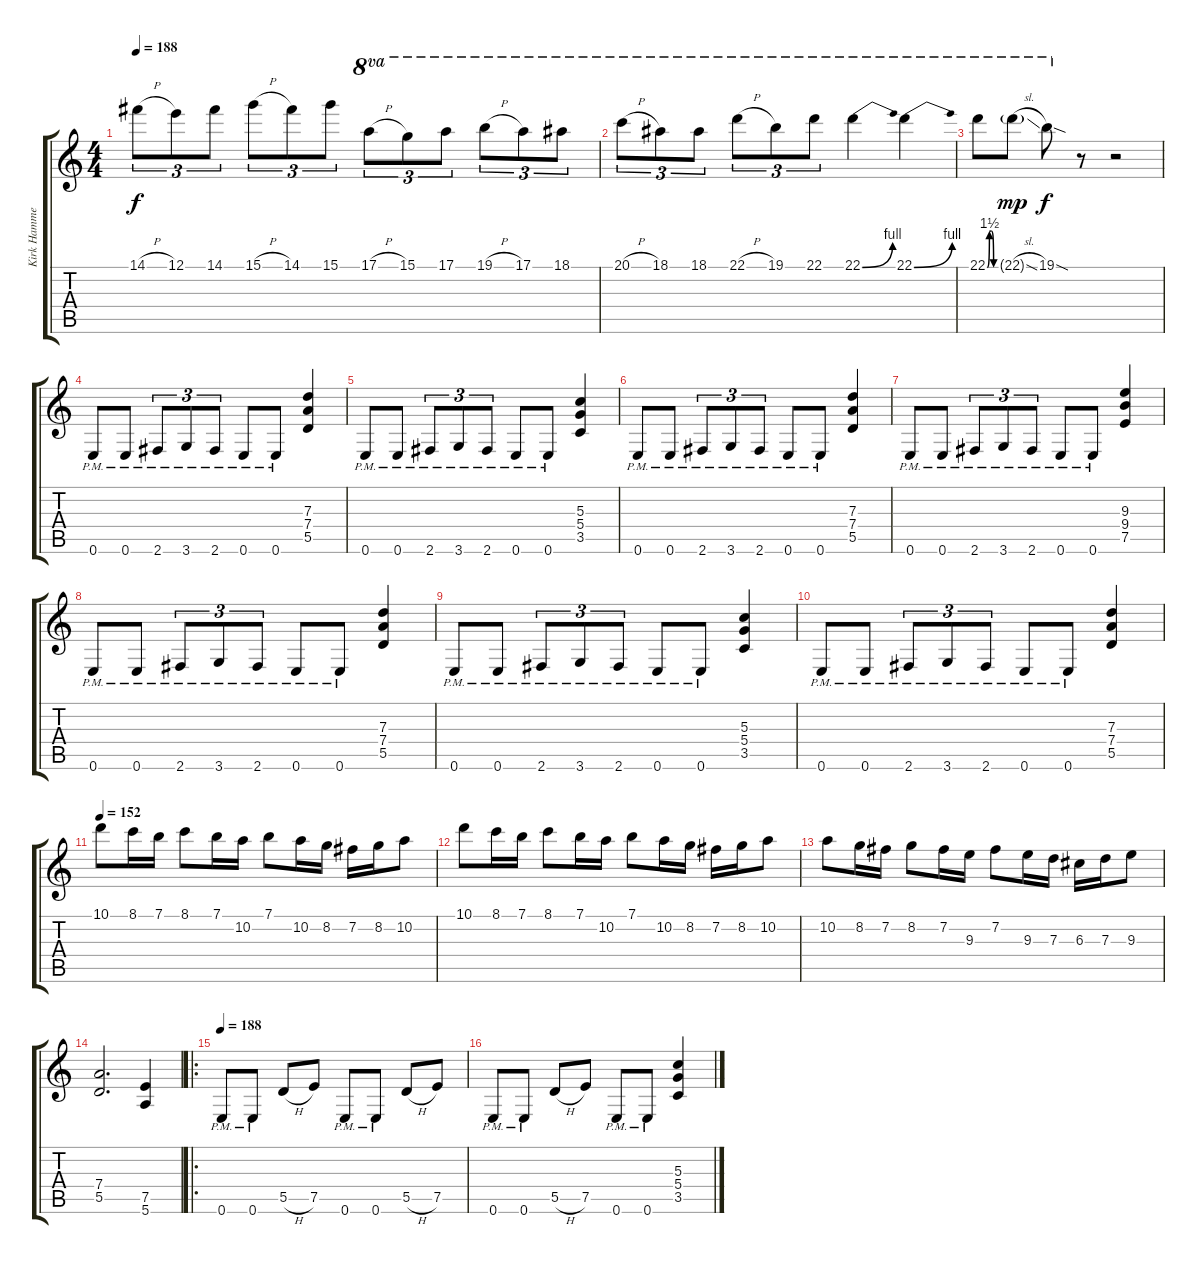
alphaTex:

\track ("Kirk Hammett" "Kirk Hamme") {instrument distortionguitar}
\staff {score tabs}
\tuning (E4 B3 G3 D3 A2 E2) {hide}
\ts (4 4)
\tempo 188
\clef g2
\ks c
14.1{h}.8{tu (3 2) dy f} 12.1.8{tu (3 2)} 14.1.8{tu (3 2)} 15.1{h}.8{tu (3 2)} 14.1.8{tu (3 2)} 15.1.8{tu (3 2)} 17.1{h}.8{tu (3 2) ot 8va} 15.1.8{tu (3 2) ot 8va} 17.1.8{tu (3 2) ot 8va} 19.1{h}.8{tu (3 2) ot 8va} 17.1.8{tu (3 2) ot 8va} 18.1.8{tu (3 2) ot 8va} |
20.1{h}.8{tu (3 2) ot 8va} 18.1.8{tu (3 2) ot 8va} 18.1.8{tu (3 2) ot 8va} 22.1{h}.8{tu (3 2) ot 8va} 19.1.8{tu (3 2) ot 8va} 22.1.8{tu (3 2) ot 8va} 22.1{be (bend 0 0 60 4)}.4{ot 8va} 22.1{be (bend 0 0 60 4)}.4{ot 8va} |
22.1{be (custom 0 0 15 6 30 6 45 0 60 0)}.8{ot 8va} 22.1{sl g}.8{ot 8va dy mp} 19.1{sod}.8{ot 8va dy f} r.8 r.2 |
0.6{pm}.8 0.6{pm}.8 2.6{pm}.8{tu (3 2)} 3.6{pm}.8{tu (3 2)} 2.6{pm}.8{tu (3 2)} 0.6{pm}.8 0.6{pm}.8 (7.3 7.4 5.5).4 |
0.6{pm}.8 0.6{pm}.8 2.6{pm}.8{tu (3 2)} 3.6{pm}.8{tu (3 2)} 2.6{pm}.8{tu (3 2)} 0.6{pm}.8 0.6{pm}.8 (5.3 5.4 3.5).4 |
0.6{pm}.8 0.6{pm}.8 2.6{pm}.8{tu (3 2)} 3.6{pm}.8{tu (3 2)} 2.6{pm}.8{tu (3 2)} 0.6{pm}.8 0.6{pm}.8 (7.3 7.4 5.5).4 |
0.6{pm}.8 0.6{pm}.8 2.6{pm}.8{tu (3 2)} 3.6{pm}.8{tu (3 2)} 2.6{pm}.8{tu (3 2)} 0.6{pm}.8 0.6{pm}.8 (9.3 9.4 7.5).4 |
0.6{pm}.8 0.6{pm}.8 2.6{pm}.8{tu (3 2)} 3.6{pm}.8{tu (3 2)} 2.6{pm}.8{tu (3 2)} 0.6{pm}.8 0.6{pm}.8 (7.3 7.4 5.5).4 |
0.6{pm}.8 0.6{pm}.8 2.6{pm}.8{tu (3 2)} 3.6{pm}.8{tu (3 2)} 2.6{pm}.8{tu (3 2)} 0.6{pm}.8 0.6{pm}.8 (5.3 5.4 3.5).4 |
0.6{pm}.8 0.6{pm}.8 2.6{pm}.8{tu (3 2)} 3.6{pm}.8{tu (3 2)} 2.6{pm}.8{tu (3 2)} 0.6{pm}.8 0.6{pm}.8 (7.3 7.4 5.5).4 |
\tempo 152
10.1.8 8.1.16 7.1.16 8.1.8 7.1.16 10.2.16 7.1.8 10.2.16 8.2.16 7.2.16 8.2.16 10.2.8 |
10.1.8 8.1.16 7.1.16 8.1.8 7.1.16 10.2.16 7.1.8 10.2.16 8.2.16 7.2.16 8.2.16 10.2.8 |
10.2.8 8.2.16 7.2.16 8.2.8 7.2.16 9.3.16 7.2.8 9.3.16 7.3.16 6.3.16 7.3.16 9.3.8 |
(7.4 5.5).2{d} (7.5 5.6).4 |
\ro
\tempo 188
0.6{pm}.8 0.6{pm}.8 5.5{h}.8 7.5.8 0.6{pm}.8 0.6{pm}.8 5.5{h}.8 7.5.8 |
0.6{pm}.8 0.6{pm}.8 5.5{h}.8 7.5.8 0.6{pm}.8 0.6{pm}.8 (5.3 5.4 3.5).4
